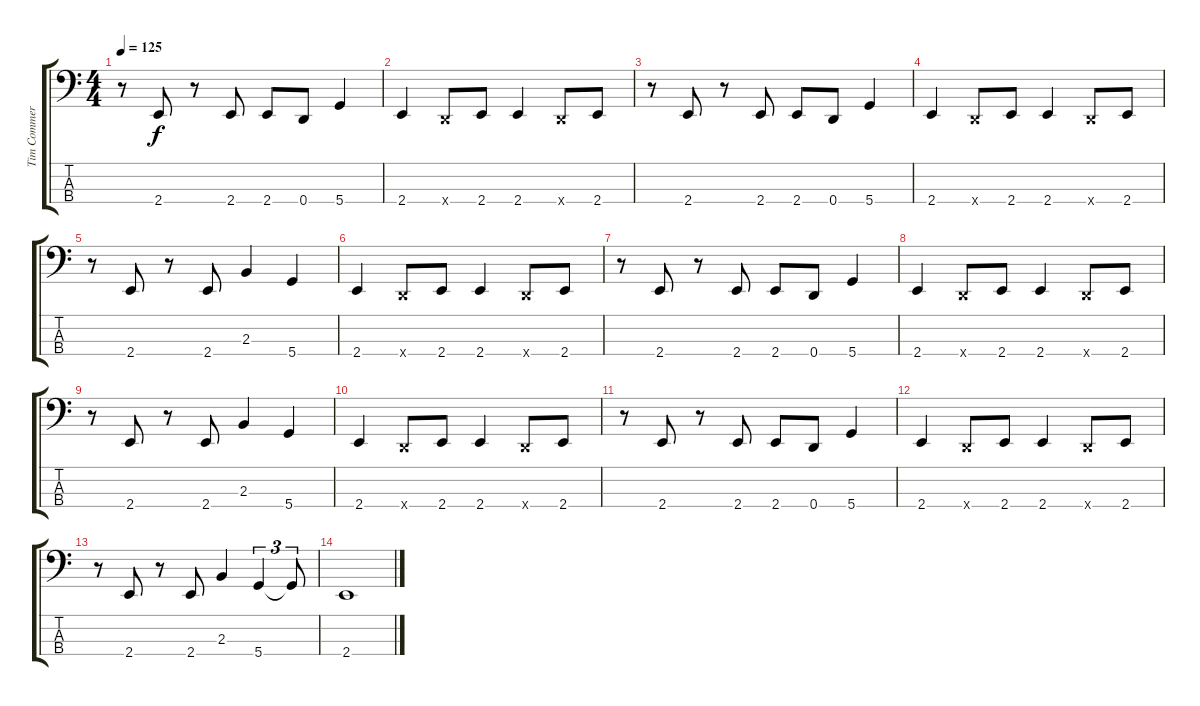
\track ("Tim Commerford - Bass" "Tim Commer") {instrument electricbassfinger}
\staff {score tabs}
\tuning (G2 D2 A1 D1) {hide}
\ts (4 4)
\tempo 125
\clef f4
\ks c
r.8{dy f} 2.4.8 r.8 2.4.8 2.4.8 0.4.8 5.4.4 |
2.4.4 0.4{x}.8 2.4.8 2.4.4 0.4{x}.8 2.4.8 |
r.8 2.4.8 r.8 2.4.8 2.4.8 0.4.8 5.4.4 |
2.4.4 0.4{x}.8 2.4.8 2.4.4 0.4{x}.8 2.4.8 |
r.8 2.4.8 r.8 2.4.8 2.3.4 5.4.4 |
2.4.4 0.4{x}.8 2.4.8 2.4.4 0.4{x}.8 2.4.8 |
r.8 2.4.8 r.8 2.4.8 2.4.8 0.4.8 5.4.4 |
2.4.4 0.4{x}.8 2.4.8 2.4.4 0.4{x}.8 2.4.8 |
r.8 2.4.8 r.8 2.4.8 2.3.4 5.4.4 |
2.4.4 0.4{x}.8 2.4.8 2.4.4 0.4{x}.8 2.4.8 |
r.8 2.4.8 r.8 2.4.8 2.4.8 0.4.8 5.4.4 |
2.4.4 0.4{x}.8 2.4.8 2.4.4 0.4{x}.8 2.4.8 |
r.8 2.4.8 r.8 2.4.8 2.3.4 5.4.4{tu (3 2)} 5.4{t}.8{tu (3 2)} |
2.4.1
